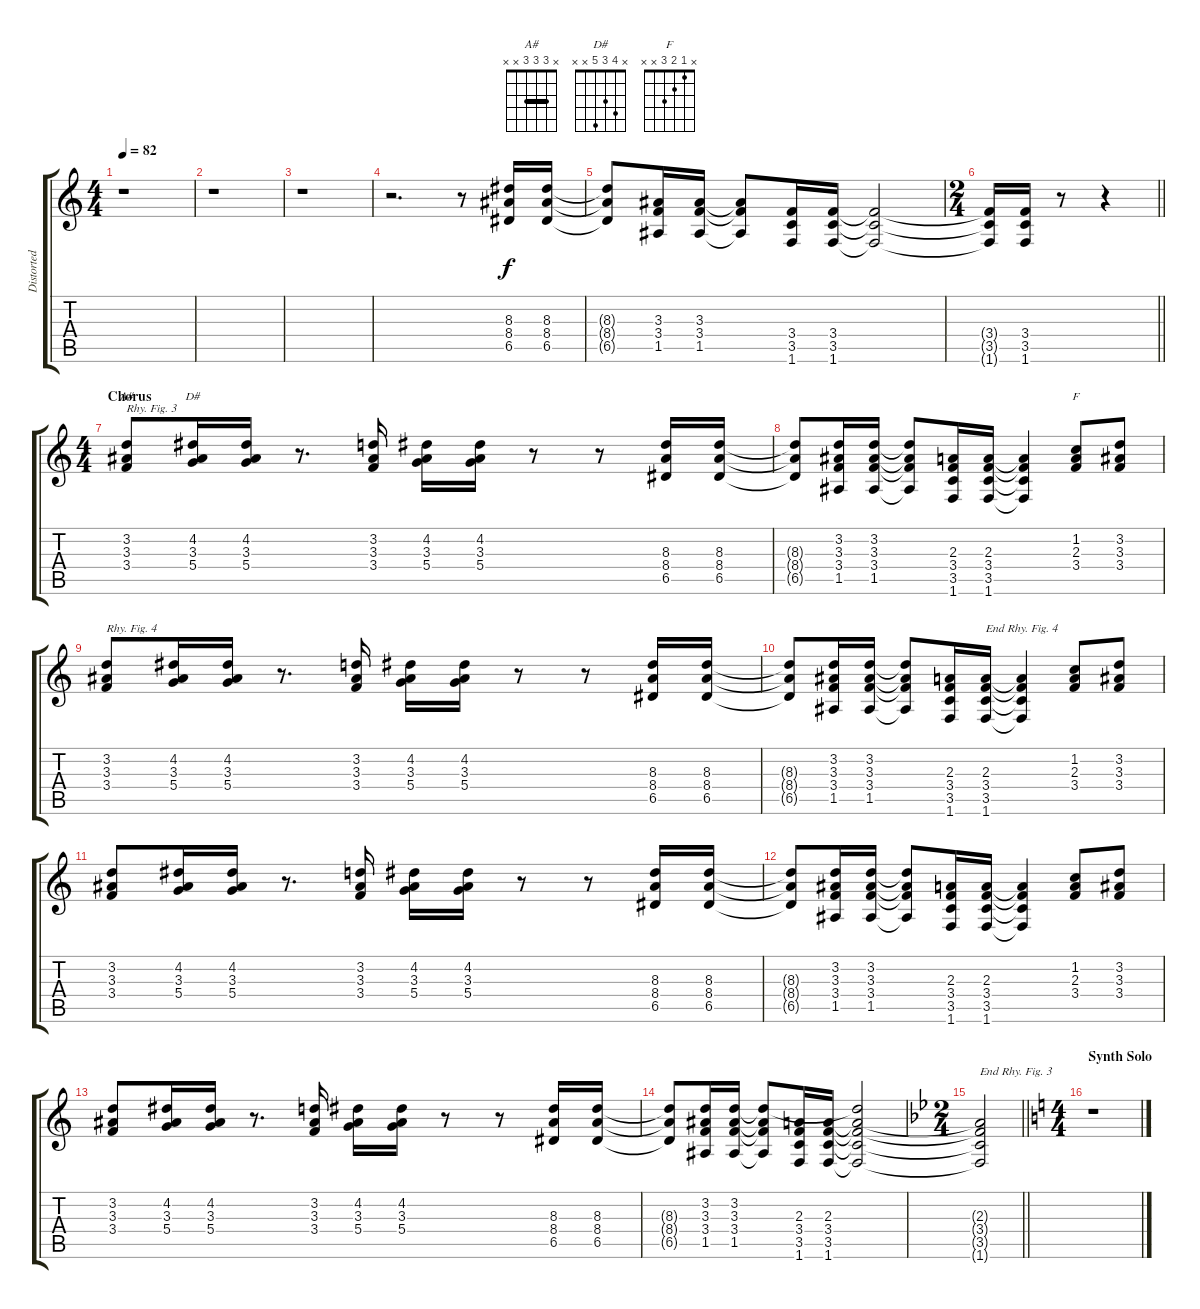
\track ("Distorted Guitar" "Distorted ") {instrument overdrivenguitar}
\staff {score tabs}
\tuning (E4 B3 G3 D3 A2 E2) {hide}
\chord ("A#" x 3 3 3 x x) {barre 3}
\chord ("D#" x 4 3 5 x x)
\chord ("F" x 1 2 3 x x)
\ts (4 4)
\tempo 82
\clef g2
\ks c
r.1{dy f} |
r.1 |
r.1 |
r.2{d} r.8 (8.3 8.4 6.5).16 (8.3 8.4 6.5).16 |
(8.3{t} 8.4{t} 6.5{t}).8 (3.3 3.4 1.5).16 (3.3 3.4 1.5).16 (3.3{t} 3.4{t} 1.5{t}).8 (3.4 3.5 1.6).16 (3.4 3.5 1.6).16 (3.4{t} 3.5{t} 1.6{t}).2 |
\ts (2 4)
\barLineRight lightlight
(3.4{t} 3.5{t} 1.6{t}).16 (3.4 3.5 1.6).16 r.8 r.4 |
\ts (4 4)
\section ("" "Chorus")
(3.2 3.3 3.4).8{ch "A#" txt "Rhy. Fig. 3"} (4.2 3.3 5.4).16{ch "D#"} (4.2 3.3 5.4).16 r.8{d} (3.2 3.3 3.4).16 (4.2 3.3 5.4).16 (4.2 3.3 5.4).16 r.8 r.8 (8.3 8.4 6.5).16 (8.3 8.4 6.5).16 |
(8.3{t} 8.4{t} 6.5{t}).8 (3.2 3.3 3.4 1.5).16 (3.2 3.3 3.4 1.5).16 (3.2{t} 3.3{t} 3.4{t} 1.5{t}).8 (2.3 3.4 3.5 1.6).16 (2.3 3.4 3.5 1.6).16 (2.3{t} 3.4{t} 3.5{t} 1.6{t}).4 (1.2 2.3 3.4).8{ch "F"} (3.2 3.3 3.4).8 |
(3.2 3.3 3.4).8{txt "Rhy. Fig. 4"} (4.2 3.3 5.4).16 (4.2 3.3 5.4).16 r.8{d} (3.2 3.3 3.4).16 (4.2 3.3 5.4).16 (4.2 3.3 5.4).16 r.8 r.8 (8.3 8.4 6.5).16 (8.3 8.4 6.5).16 |
(8.3{t} 8.4{t} 6.5{t}).8 (3.2 3.3 3.4 1.5).16 (3.2 3.3 3.4 1.5).16 (3.2{t} 3.3{t} 3.4{t} 1.5{t}).8 (2.3 3.4 3.5 1.6).16 (2.3 3.4 3.5 1.6).16{txt "End Rhy. Fig. 4"} (2.3{t} 3.4{t} 3.5{t} 1.6{t}).4 (1.2 2.3 3.4).8 (3.2 3.3 3.4).8 |
(3.2 3.3 3.4).8 (4.2 3.3 5.4).16 (4.2 3.3 5.4).16 r.8{d} (3.2 3.3 3.4).16 (4.2 3.3 5.4).16 (4.2 3.3 5.4).16 r.8 r.8 (8.3 8.4 6.5).16 (8.3 8.4 6.5).16 |
(8.3{t} 8.4{t} 6.5{t}).8 (3.2 3.3 3.4 1.5).16 (3.2 3.3 3.4 1.5).16 (3.2{t} 3.3{t} 3.4{t} 1.5{t}).8 (2.3 3.4 3.5 1.6).16 (2.3 3.4 3.5 1.6).16 (2.3{t} 3.4{t} 3.5{t} 1.6{t}).4 (1.2 2.3 3.4).8 (3.2 3.3 3.4).8 |
(3.2 3.3 3.4).8 (4.2 3.3 5.4).16 (4.2 3.3 5.4).16 r.8{d} (3.2 3.3 3.4).16 (4.2 3.3 5.4).16 (4.2 3.3 5.4).16 r.8 r.8 (8.3 8.4 6.5).16 (8.3 8.4 6.5).16 |
(8.3{t} 8.4{t} 6.5{t}).8 (3.2 3.3 3.4 1.5).16 (3.2 3.3 3.4 1.5).16 (3.2{t} 3.3{t} 3.4{t} 1.5{t}).8 (2.3 3.4 3.5 1.6).16 (2.3 3.4 3.5 1.6).16 (3.2{t} 2.3{t} 3.4{t} 3.5{t} 1.6{t}).2 |
\ts (2 4)
\barLineRight lightlight
\ks bb
(2.3{t} 3.4{t} 3.5{t} 1.6{t}).2{txt "End Rhy. Fig. 3"} |
\ts (4 4)
\section ("" "Synth Solo")
\ks c
r.1
